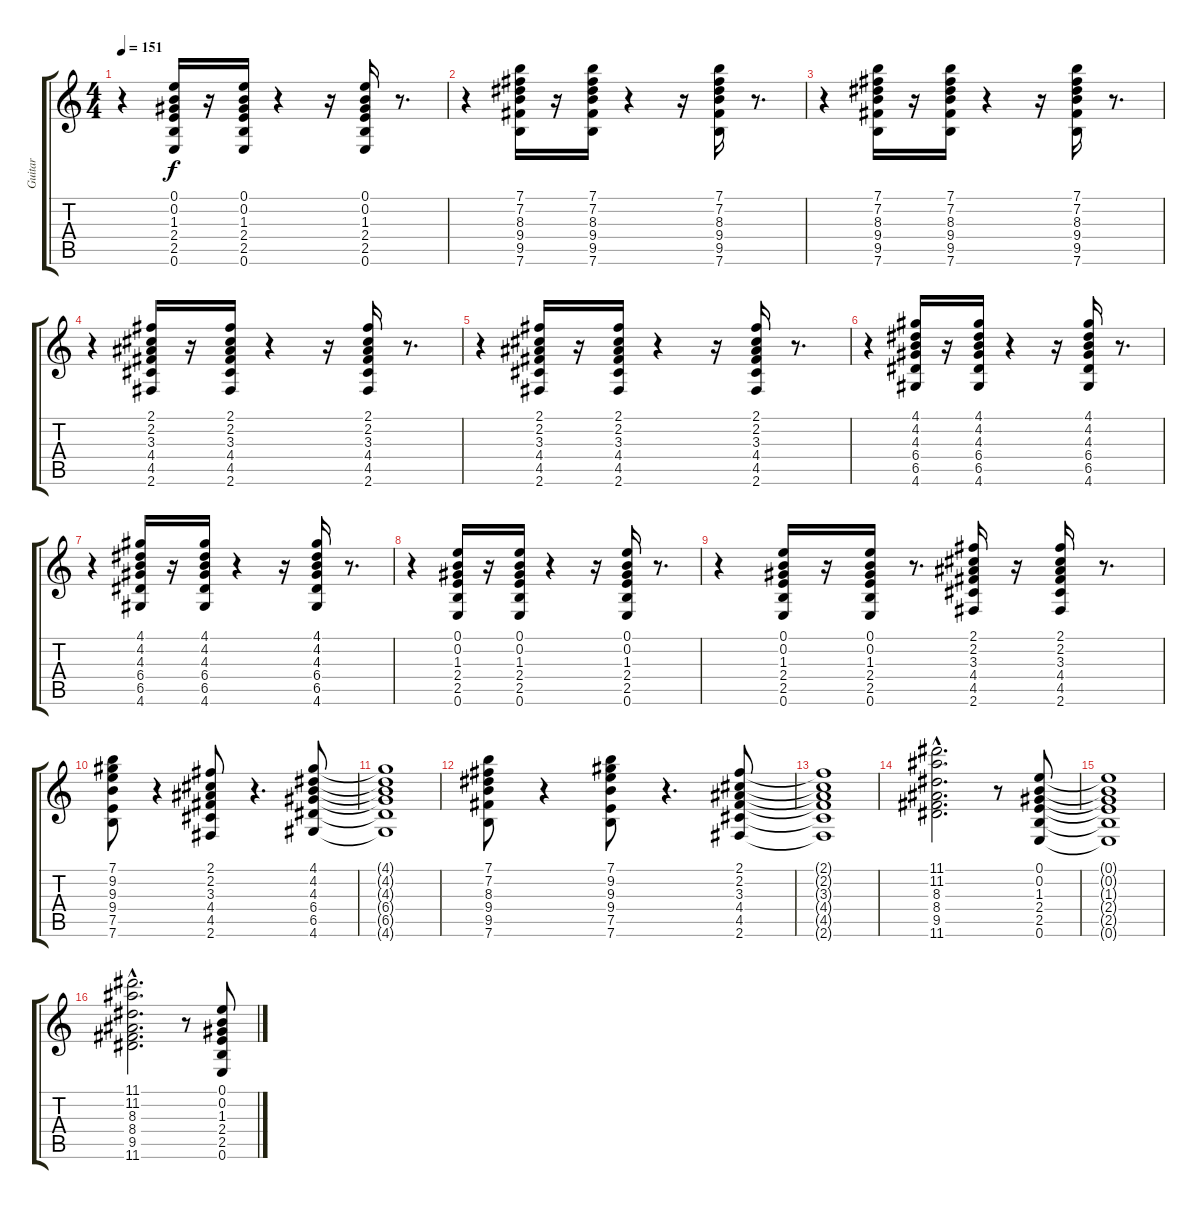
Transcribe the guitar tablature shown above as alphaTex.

\track ("Guitar" "Guitar") {instrument overdrivenguitar}
\staff {score tabs}
\tuning (E4 B3 G3 D3 A2 E2) {hide}
\ts (4 4)
\tempo 151
\clef g2
\ks c
r.4{dy f} (0.1 0.2 1.3 2.4 2.5 0.6).16 r.16 (0.1 0.2 1.3 2.4 2.5 0.6).16 r.4 r.16 (0.1 0.2 1.3 2.4 2.5 0.6).16 r.8{d} |
r.4 (7.1 7.2 8.3 9.4 9.5 7.6).16 r.16 (7.1 7.2 8.3 9.4 9.5 7.6).16 r.4 r.16 (7.1 7.2 8.3 9.4 9.5 7.6).16 r.8{d} |
r.4 (7.1 7.2 8.3 9.4 9.5 7.6).16 r.16 (7.1 7.2 8.3 9.4 9.5 7.6).16 r.4 r.16 (7.1 7.2 8.3 9.4 9.5 7.6).16 r.8{d} |
r.4 (2.1 2.2 3.3 4.4 4.5 2.6).16 r.16 (2.1 2.2 3.3 4.4 4.5 2.6).16 r.4 r.16 (2.1 2.2 3.3 4.4 4.5 2.6).16 r.8{d} |
r.4 (2.1 2.2 3.3 4.4 4.5 2.6).16 r.16 (2.1 2.2 3.3 4.4 4.5 2.6).16 r.4 r.16 (2.1 2.2 3.3 4.4 4.5 2.6).16 r.8{d} |
r.4 (4.1 4.2 4.3 6.4 6.5 4.6).16 r.16 (4.1 4.2 4.3 6.4 6.5 4.6).16 r.4 r.16 (4.1 4.2 4.3 6.4 6.5 4.6).16 r.8{d} |
r.4 (4.1 4.2 4.3 6.4 6.5 4.6).16 r.16 (4.1 4.2 4.3 6.4 6.5 4.6).16 r.4 r.16 (4.1 4.2 4.3 6.4 6.5 4.6).16 r.8{d} |
r.4 (0.1 0.2 1.3 2.4 2.5 0.6).16 r.16 (0.1 0.2 1.3 2.4 2.5 0.6).16 r.4 r.16 (0.1 0.2 1.3 2.4 2.5 0.6).16 r.8{d} |
r.4 (0.1 0.2 1.3 2.4 2.5 0.6).16 r.16 (0.1 0.2 1.3 2.4 2.5 0.6).16 r.8{d} (2.1 2.2 3.3 4.4 4.5 2.6).16 r.16 (2.1 2.2 3.3 4.4 4.5 2.6).16 r.8{d} |
(7.1 9.2 9.3 9.4 7.5 7.6).8 r.4 (2.1 2.2 3.3 4.4 4.5 2.6).8 r.4{d} (4.1 4.2 4.3 6.4 6.5 4.6).8 |
(4.1{t} 4.2{t} 4.3{t} 6.4{t} 6.5{t} 4.6{t}).1 |
(7.1 7.2 8.3 9.4 9.5 7.6).8 r.4 (7.1 9.2 9.3 9.4 7.5 7.6).8 r.4{d} (2.1 2.2 3.3 4.4 4.5 2.6).8 |
(2.1{t} 2.2{t} 3.3{t} 4.4{t} 4.5{t} 2.6{t}).1 |
(11.1{hac} 11.2{hac} 8.3{hac} 8.4{hac} 9.5{hac} 11.6{hac}).2{d} r.8 (0.1 0.2 1.3 2.4 2.5 0.6).8 |
(0.1{t} 0.2{t} 1.3{t} 2.4{t} 2.5{t} 0.6{t}).1 |
(11.1{hac} 11.2{hac} 8.3{hac} 8.4{hac} 9.5{hac} 11.6{hac}).2{d} r.8 (0.1 0.2 1.3 2.4 2.5 0.6).8
